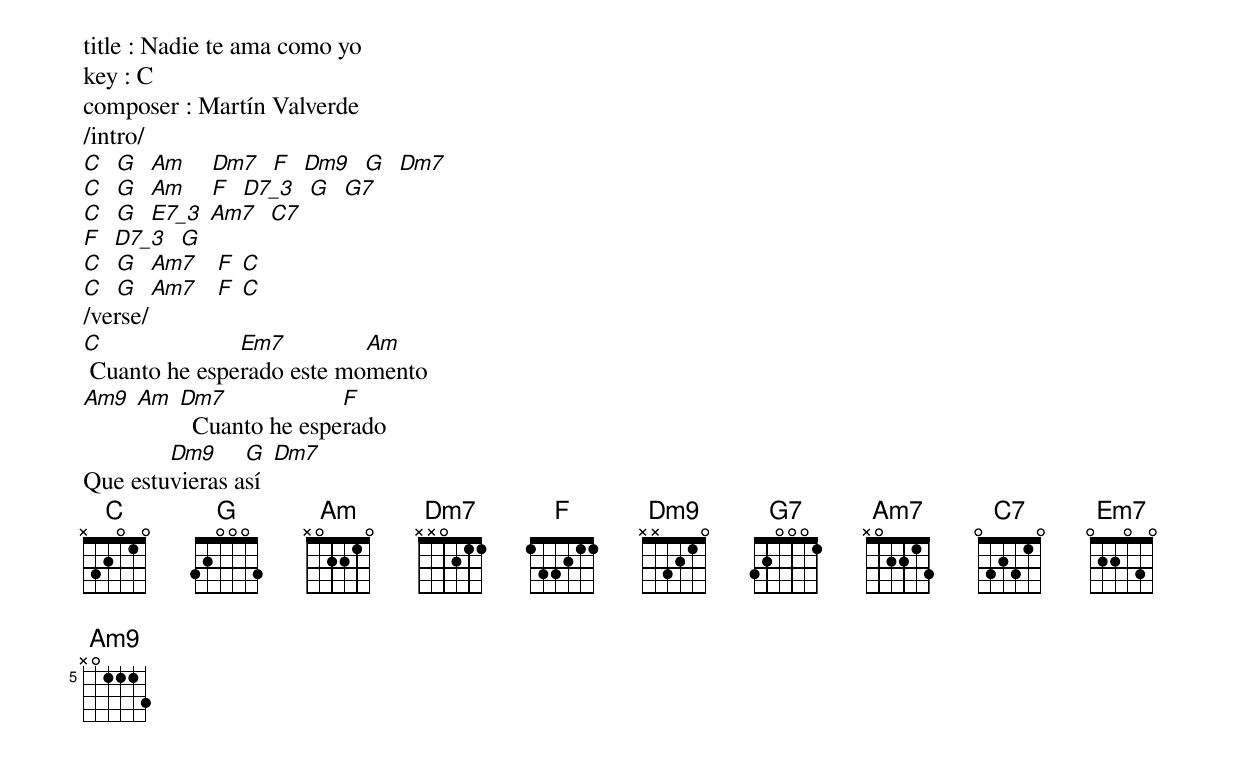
title : Nadie te ama como yo
key : C
composer : Martín Valverde
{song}
/intro/
[C]  [G]  [Am]    [Dm7]  [F]  [Dm9]  [G]  [Dm7]
[C]  [G]  [Am]    [F]  [D7_3]  [G]  [G7]
[C]  [G]  [E7_3] [Am7]  [C7]
[F]  [D7_3]  [G]
[C]  [G]  [Am7]   [F] [C]
[C]  [G]  [Am7]   [F] [C]
/verse/
[C] Cuanto he espe[Em7]rado este mo[Am]mento
[Am9] [Am] [Dm7]  Cuanto he espe[F]rado
Que estu[Dm9]vieras a[G]sí  [Dm7]
